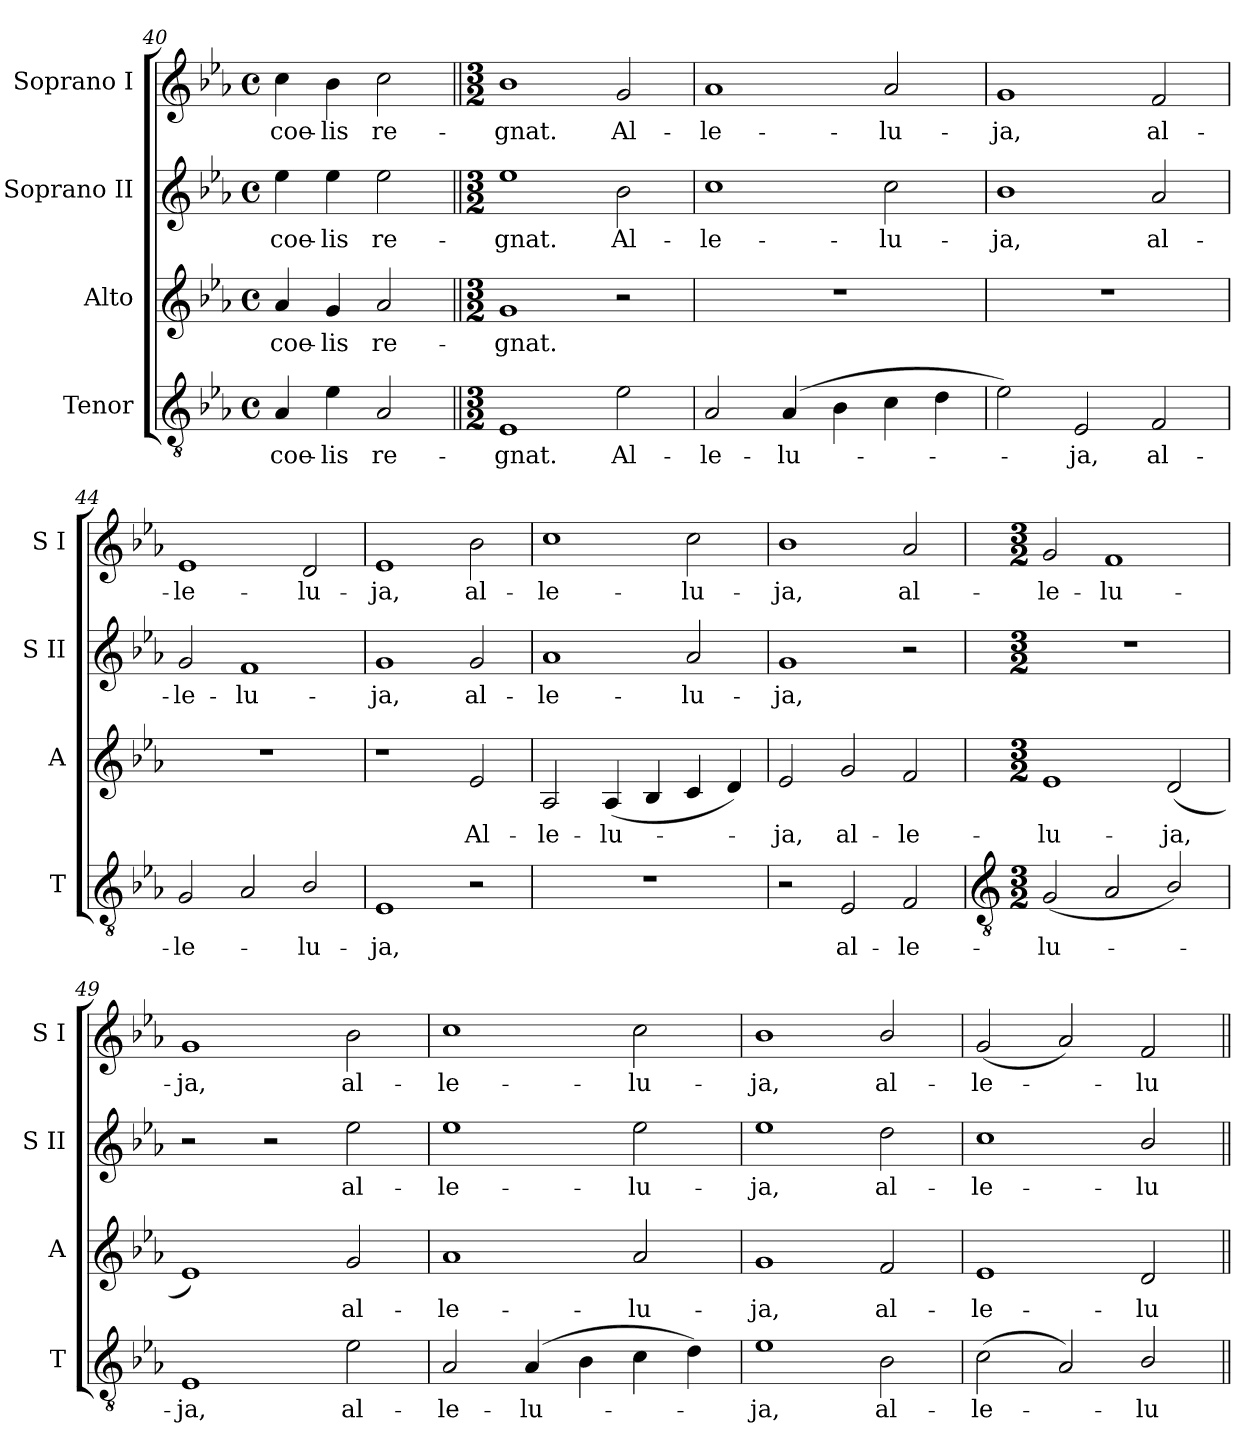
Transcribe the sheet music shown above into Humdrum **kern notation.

**kern	**text	**kern	**text	**kern	**text	**kern	**text
*part4	*part4	*part3	*part3	*part2	*part2	*part1	*part1
*staff4	*staff4	*staff3	*staff3	*staff2	*staff2	*staff1	*staff1
*I"Tenor	*	*I"Alto	*	*I"Soprano II	*	*I"Soprano I	*
*I'T	*	*I'A	*	*I'S II	*	*I'S I	*
*clefGv2	*	*clefG2	*	*clefG2	*	*clefG2	*
*k[b-e-a-]	*	*k[b-e-a-]	*	*k[b-e-a-]	*	*k[b-e-a-]	*
*E-:	*	*E-:	*	*E-:	*	*E-:	*
*M4/4	*	*M4/4	*	*M4/4	*	*M4/4	*
*met(c)	*	*met(c)	*	*met(c)	*	*met(c)	*
=40	=40	=40	=40	=40	=40	=40	=40
!	!LO:LY:b	!	!LO:LY:b	!	!LO:LY:b	!	!LO:LY:b
4A-	coe-	4a-	coe-	4ee-	coe-	4cc	coe-
!	!LO:LY:b	!	!LO:LY:b	!	!LO:LY:b	!	!LO:LY:b
4e-	-lis	4g	-lis	4ee-	-lis	4b-	-lis
!	!LO:LY:b	!	!LO:LY:b	!	!LO:LY:b	!	!LO:LY:b
2A-	re-	2a-	re-	2ee-	re-	2cc	re-
=41||	=41||	=41||	=41||	=41||	=41||	=41||	=41||
*M3/2	*	*M3/2	*	*M3/2	*	*M3/2	*
!	!LO:LY:b	!	!LO:LY:b	!	!LO:LY:b	!	!LO:LY:b
1E-	-gnat.	1g	-gnat.	1ee-	-gnat.	1b-	-gnat.
!	!LO:LY:b	!	!	!	!LO:LY:b	!	!LO:LY:b
2e-	Al-	2r	.	2b-	Al-	2g	Al-
=42	=42	=42	=42	=42	=42	=42	=42
!	!LO:LY:b	!LO:N:vis=1	!	!	!LO:LY:b	!	!LO:LY:b
2A-	-le-	1.r	.	1cc	-le-	1a-	-le-
!	!LO:LY:b	!	!	!	!	!	!
(>4A-	-lu-	.	.	.	.	.	.
4B-	.	.	.	.	.	.	.
!	!	!	!	!	!LO:LY:b	!	!LO:LY:b
4c	.	.	.	2cc	-lu-	2a-	-lu-
4d	.	.	.	.	.	.	.
=43	=43	=43	=43	=43	=43	=43	=43
!	!	!LO:N:vis=1	!	!	!LO:LY:b	!	!LO:LY:b
2e-)	.	1.r	.	1b-	-ja,	1g	-ja,
!	!LO:LY:b	!	!	!	!	!	!
2E-	ja,	.	.	.	.	.	.
!	!LO:LY:b	!	!	!	!LO:LY:b	!	!LO:LY:b
2F	al-	.	.	2a-	al-	2f	al-
=44	=44	=44	=44	=44	=44	=44	=44
!	!LO:LY:b	!	!	!	!LO:LY:b	!	!LO:LY:b
2G	-le-	1.r	.	2g	-le-	1e-	-le-
!	!	!	!	!	!LO:LY:b	!	!
2A-	.	.	.	1f	-lu-	.	.
!	!LO:LY:b	!	!	!	!	!	!LO:LY:b
2B-/	-lu-	.	.	.	.	2d	-lu-
=45	=45	=45	=45	=45	=45	=45	=45
!	!LO:LY:b	!	!	!	!LO:LY:b	!	!LO:LY:b
1E-	-ja,	1r	.	1g	-ja,	1e-	-ja,
!	!	!	!LO:LY:b	!	!LO:LY:b	!	!LO:LY:b
2r	.	2e-	Al-	2g	al-	2b-	al-
=46	=46	=46	=46	=46	=46	=46	=46
!	!	!	!LO:LY:b	!	!LO:LY:b	!	!LO:LY:b
1.r	.	2A-	-le-	1a-	-le-	1cc	-le-
!	!	!	!LO:LY:b	!	!	!	!
.	.	(<4A-	-lu-	.	.	.	.
.	.	4B-	.	.	.	.	.
!	!	!	!	!	!LO:LY:b	!	!LO:LY:b
.	.	4c	.	2a-	-lu-	2cc	-lu-
.	.	4d)	.	.	.	.	.
=47	=47	=47	=47	=47	=47	=47	=47
!	!	!	!LO:LY:b	!	!LO:LY:b	!	!LO:LY:b
2r	.	2e-	ja,	1g	-ja,	1b-	-ja,
!	!LO:LY:b	!	!LO:LY:b	!	!	!	!
2E-	al-	2g	al-	.	.	.	.
!	!LO:LY:b	!	!LO:LY:b	!	!	!	!LO:LY:b
2F	-le-	2f	-le-	2r	.	2a-	al-
!!LO:LB:g=z
=48	=48	=48	=48	=48	=48	=48	=48
*clefGv2	*	*	*	*	*	*	*
*M3/2	*	*M3/2	*	*M3/2	*	*M3/2	*
!	!LO:LY:b	!	!LO:LY:b	!	!	!	!LO:LY:b
(<2G	-lu-	1e-	-lu-	1.r	.	2g	-le-
!	!	!	!	!	!	!	!LO:LY:b
2A-	.	.	.	.	.	1f	-lu-
!	!	!	!LO:LY:b	!	!	!	!
2B-/)	.	(<2d	-ja,	.	.	.	.
=49	=49	=49	=49	=49	=49	=49	=49
!	!LO:LY:b	!	!	!	!	!	!LO:LY:b
1E-	ja,	1e-)	.	2r	.	1g	-ja,
.	.	.	.	2r	.	.	.
!	!LO:LY:b	!	!LO:LY:b	!	!LO:LY:b	!	!LO:LY:b
2e-	al-	2g	al-	2ee-	al-	2b-	al-
=50	=50	=50	=50	=50	=50	=50	=50
!	!LO:LY:b	!	!LO:LY:b	!	!LO:LY:b	!	!LO:LY:b
2A-	-le-	1a-	-le-	1ee-	-le-	1cc	-le-
!	!LO:LY:b	!	!	!	!	!	!
(>4A-	-lu-	.	.	.	.	.	.
4B-	.	.	.	.	.	.	.
!	!	!	!LO:LY:b	!	!LO:LY:b	!	!LO:LY:b
4c	.	2a-	-lu-	2ee-	-lu-	2cc	-lu-
4d)	.	.	.	.	.	.	.
=51	=51	=51	=51	=51	=51	=51	=51
!	!LO:LY:b	!	!LO:LY:b	!	!LO:LY:b	!	!LO:LY:b
1e-	ja,	1g	-ja,	1ee-	-ja,	1b-	-ja,
!	!LO:LY:b	!	!LO:LY:b	!	!LO:LY:b	!	!LO:LY:b
2B-	al-	2f	al-	2dd	al-	2b-/	al-
=52	=52	=52	=52	=52	=52	=52	=52
!	!LO:LY:b	!	!LO:LY:b	!	!LO:LY:b	!	!LO:LY:b
(<2c	-le-	1e-	-le-	1cc	-le-	(<2g	-le-
2A-)	.	.	.	.	.	2a-)	.
!	!LO:LY:b	!	!LO:LY:b	!	!LO:LY:b	!	!LO:LY:b
2B-/	lu-	2d	-lu-	2b-/	-lu-	2f	lu-
=||	=||	=||	=||	=||	=||	=||	=||
*-	*-	*-	*-	*-	*-	*-	*-
